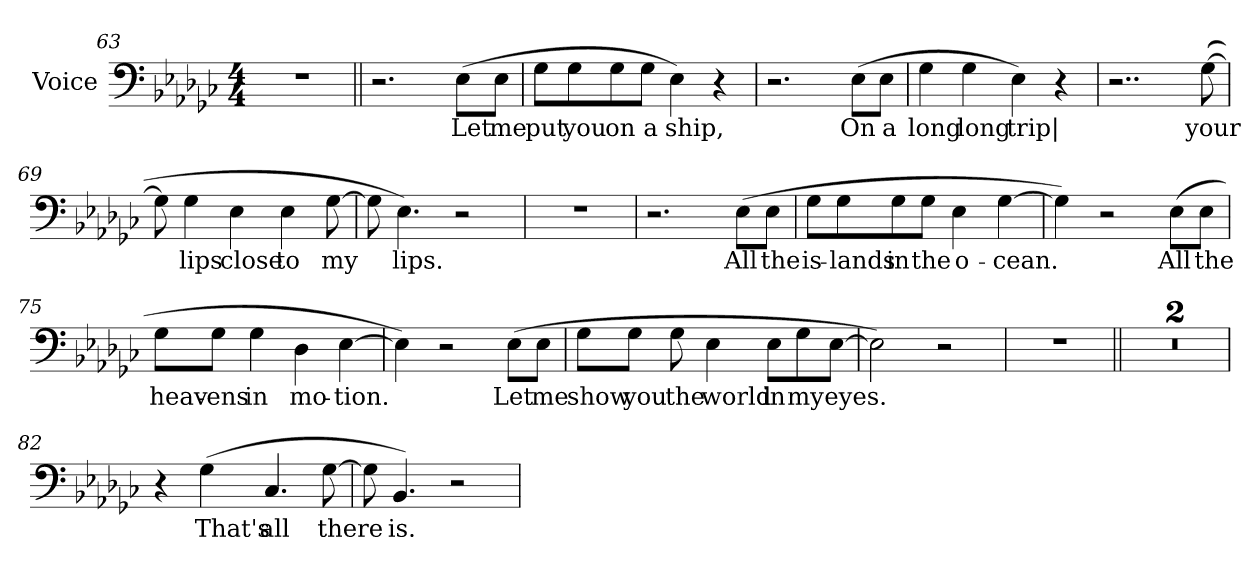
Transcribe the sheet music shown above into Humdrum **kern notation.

**kern	**text
*part1	*part1
*staff1	*staff1
*I"Voice	*
*I'Voice	*
*clefF4	*
*k[b-e-a-d-g-c-]	*
*e-:	*
*M4/4	*
=63	=63
1r	.
=64||	=64||
2.r	.
!	!LO:LY:b:color=#000000
(8E-i\L	Let
!	!LO:LY:b:color=#000000
8E-i\J	me
!!LO:LB:g=z
=65	=65
!	!LO:LY:b:color=#000000
8G-i\L	put
!	!LO:LY:b:color=#000000
8G-i\	you
!	!LO:LY:b:color=#000000
8G-i\	on
!	!LO:LY:b:color=#000000
8G-i\J	a
!	!LO:LY:b:color=#000000
4E-i\)	ship,
4r	.
=66	=66
2.r	.
!	!LO:LY:b:color=#000000
(8E-i\L	On
!	!LO:LY:b:color=#000000
8E-i\J	a
=67	=67
!	!LO:LY:b:color=#000000
4G-i\	long
!	!LO:LY:b:color=#000000
4G-i\	long
!	!LO:LY:b:color=#000000
4E-i\)	trip|
4r	.
=68	=68
2..r	.
!	!LO:LY:b:color=#000000
([8G-i\	your
=69	=69
8G-i\]	.
!	!LO:LY:b:color=#000000
4G-i\	lips
!	!LO:LY:b:color=#000000
4E-i\	close
!	!LO:LY:b:color=#000000
4E-i\	to
!	!LO:LY:b:color=#000000
[8G-i\	my
!!LO:LB:g=z
=70	=70
8G-i\]	.
!	!LO:LY:b:color=#000000
4.E-i\)	lips.
2r	.
=71	=71
1r	.
=72	=72
2.r	.
!	!LO:LY:b:color=#000000
(8E-i\L	All
!	!LO:LY:b:color=#000000
8E-i\J	the
=73	=73
!	!LO:LY:b:color=#000000
8G-i\L	is-
!	!LO:LY:b:color=#000000
8G-i\	-lands
!	!LO:LY:b:color=#000000
8G-i\	in
!	!LO:LY:b:color=#000000
8G-i\J	the
!	!LO:LY:b:color=#000000
4E-i\	o-
!	!LO:LY:b:color=#000000
[4G-i\	-cean.
=74	=74
4G-i\])	.
2r	.
!	!LO:LY:b:color=#000000
(8E-i\L	All
!	!LO:LY:b:color=#000000
8E-i\J	the
!!LO:LB:g=z
=75	=75
!	!LO:LY:b:color=#000000
8G-i\L	heav-
!	!LO:LY:b:color=#000000
8G-i\J	-ens
!	!LO:LY:b:color=#000000
4G-i\	in
!	!LO:LY:b:color=#000000
4D-i\	mo-
!	!LO:LY:b:color=#000000
[4E-i\	-tion.
=76	=76
4E-i\])	.
2r	.
!	!LO:LY:b:color=#000000
(8E-i\L	Let
!	!LO:LY:b:color=#000000
8E-i\J	me
=77	=77
!	!LO:LY:b:color=#000000
8G-i\L	show
!	!LO:LY:b:color=#000000
8G-i\J	you
!	!LO:LY:b:color=#000000
8G-i\	the
!	!LO:LY:b:color=#000000
4E-i\	world
!	!LO:LY:b:color=#000000
8E-i\L	in
!	!LO:LY:b:color=#000000
8G-i\	my
!	!LO:LY:b:color=#000000
[8E-i\J	eyes.
=78	=78
2E-i\])	.
2r	.
=79	=79
1r	.
!!LO:LB:g=z
=80||	=80||
1r	.
=81	=81
1r	.
=82	=82
4r	.
!	!LO:LY:b:color=#000000
(4G-i\	That's
!	!LO:LY:b:color=#000000
4.C-i/	all
!	!LO:LY:b:color=#000000
[8G-i\	there
=83	=83
8G-i\]	.
!	!LO:LY:b:color=#000000
4.BB-i/)	is.
2r	.
=	=
*-	*-
